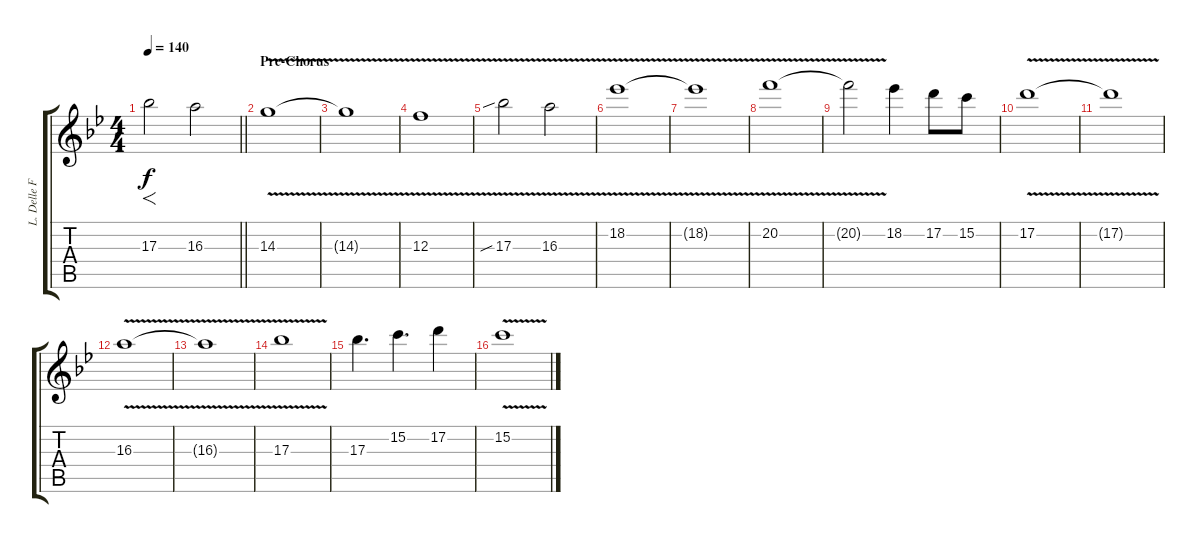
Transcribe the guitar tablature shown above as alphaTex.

\track ("L. Delle Fave (Guitar Lead L)" "L. Delle F") {instrument overdrivenguitar}
\staff {score tabs}
\tuning (D4 A3 F3 C3 G2 D2) {hide}
\ts (4 4)
\tempo 140
\clef g2
\barLineRight lightlight
\ks gminor
17.3.2{f dy f volume 14} 16.3.2 |
\section ("" "Pre-Chorus")
14.3{v}.1 |
14.3{t}.1{volume 0} |
12.3{v}.1{volume 14} |
17.3{v sib}.2 16.3{v}.2 |
18.2{v}.1 |
18.2{t}.1{volume 0} |
20.2{v}.1{volume 14} |
20.2{t}.2 18.2.4 17.2.8 15.2.8 |
17.2{v}.1 |
17.2{t}.1{volume 0} |
16.3{v}.1{volume 14} |
16.3{t}.1{volume 0} |
17.3{v}.1{volume 14} |
17.3.4{d} 15.2.4{d} 17.2.4 |
15.2{v}.1
